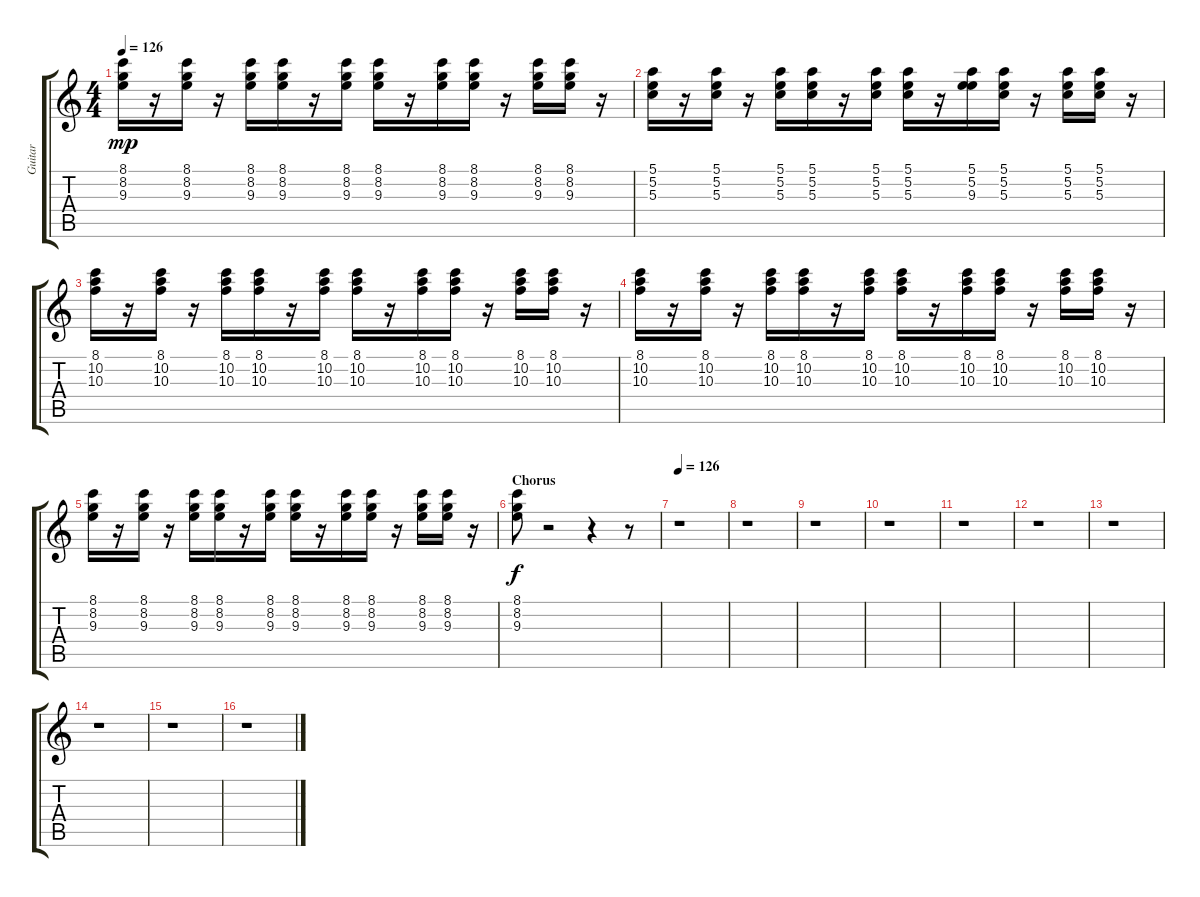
\track ("Guitar" "Guitar") {instrument acousticguitarsteel}
\staff {score tabs}
\tuning (E4 B3 G3 D3 A2 E2) {hide}
\ts (4 4)
\tempo 126
\clef g2
\ks c
(8.1 8.2 9.3).16{dy mp} r.16 (8.1 8.2 9.3).16 r.16 (8.1 8.2 9.3).16 (8.1 8.2 9.3).16 r.16 (8.1 8.2 9.3).16 (8.1 8.2 9.3).16 r.16 (8.1 8.2 9.3).16 (8.1 8.2 9.3).16 r.16 (8.1 8.2 9.3).16 (8.1 8.2 9.3).16 r.16 |
(5.1 5.2 5.3).16 r.16 (5.1 5.2 5.3).16 r.16 (5.1 5.2 5.3).16 (5.1 5.2 5.3).16 r.16 (5.1 5.2 5.3).16 (5.1 5.2 5.3).16 r.16 (5.1 5.2 9.3).16 (5.1 5.2 5.3).16 r.16 (5.1 5.2 5.3).16 (5.1 5.2 5.3).16 r.16 |
(8.1 10.2 10.3).16 r.16 (8.1 10.2 10.3).16 r.16 (8.1 10.2 10.3).16 (8.1 10.2 10.3).16 r.16 (8.1 10.2 10.3).16 (8.1 10.2 10.3).16 r.16 (8.1 10.2 10.3).16 (8.1 10.2 10.3).16 r.16 (8.1 10.2 10.3).16 (8.1 10.2 10.3).16 r.16 |
(8.1 10.2 10.3).16 r.16 (8.1 10.2 10.3).16 r.16 (8.1 10.2 10.3).16 (8.1 10.2 10.3).16 r.16 (8.1 10.2 10.3).16 (8.1 10.2 10.3).16 r.16 (8.1 10.2 10.3).16 (8.1 10.2 10.3).16 r.16 (8.1 10.2 10.3).16 (8.1 10.2 10.3).16 r.16 |
(8.1 8.2 9.3).16 r.16 (8.1 8.2 9.3).16 r.16 (8.1 8.2 9.3).16 (8.1 8.2 9.3).16 r.16 (8.1 8.2 9.3).16 (8.1 8.2 9.3).16 r.16 (8.1 8.2 9.3).16 (8.1 8.2 9.3).16 r.16 (8.1 8.2 9.3).16 (8.1 8.2 9.3).16 r.16 |
\section ("" "Chorus")
(8.1 8.2 9.3).8{dy f} r.2 r.4 r.8 |
\tempo 126
r.1 |
r.1 |
r.1 |
r.1 |
r.1 |
r.1 |
r.1 |
\section ("" "")
r.1 |
r.1 |
r.1
